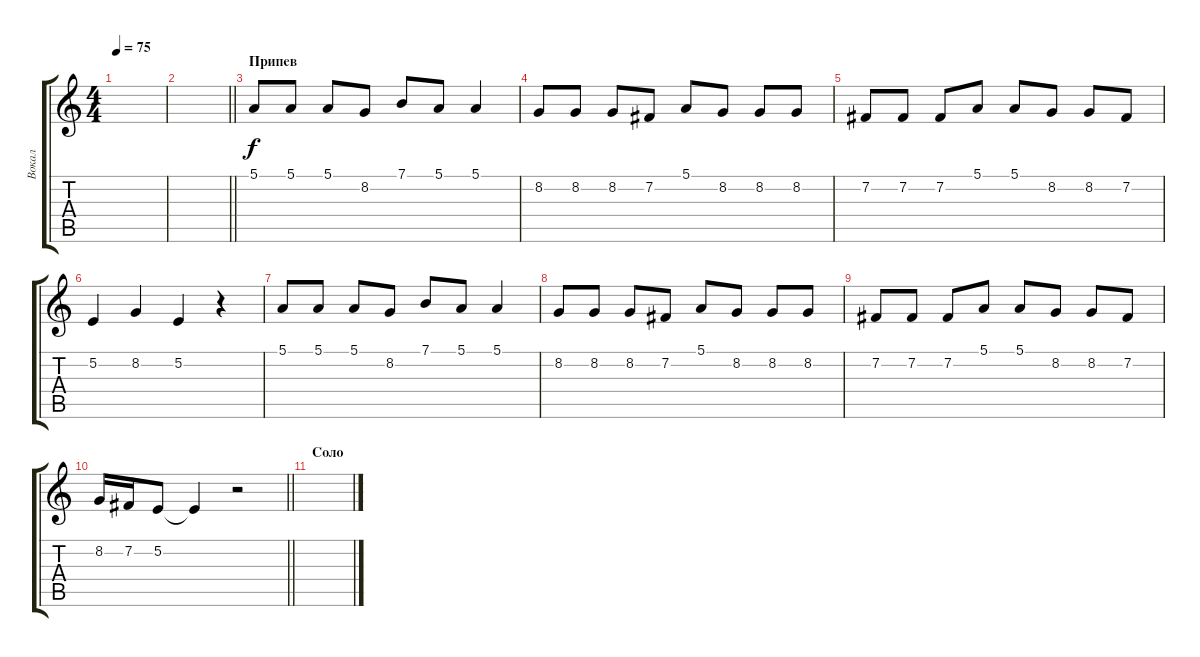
\track ("Вокал" "Вокал") {instrument lead6voice}
\staff {score tabs}
\tuning (E4 B3 G3 D3 A2 E2) {hide}
\ts (4 4)
\tempo 75
\clef g2
\ks c
|
\barLineRight lightlight
|
\section ("" "Припев")
5.1.8 5.1.8 5.1.8 8.2.8 7.1.8 5.1.8 5.1.4 |
8.2.8 8.2.8 8.2.8 7.2.8 5.1.8 8.2.8 8.2.8 8.2.8 |
7.2.8 7.2.8 7.2.8 5.1.8 5.1.8 8.2.8 8.2.8 7.2.8 |
5.2.4 8.2.4 5.2.4 r.4 |
5.1.8 5.1.8 5.1.8 8.2.8 7.1.8 5.1.8 5.1.4 |
8.2.8 8.2.8 8.2.8 7.2.8 5.1.8 8.2.8 8.2.8 8.2.8 |
7.2.8 7.2.8 7.2.8 5.1.8 5.1.8 8.2.8 8.2.8 7.2.8 |
\barLineRight lightlight
8.2.16 7.2.16 5.2.8 5.2{t}.4 r.2 |
\section ("" "Соло")
